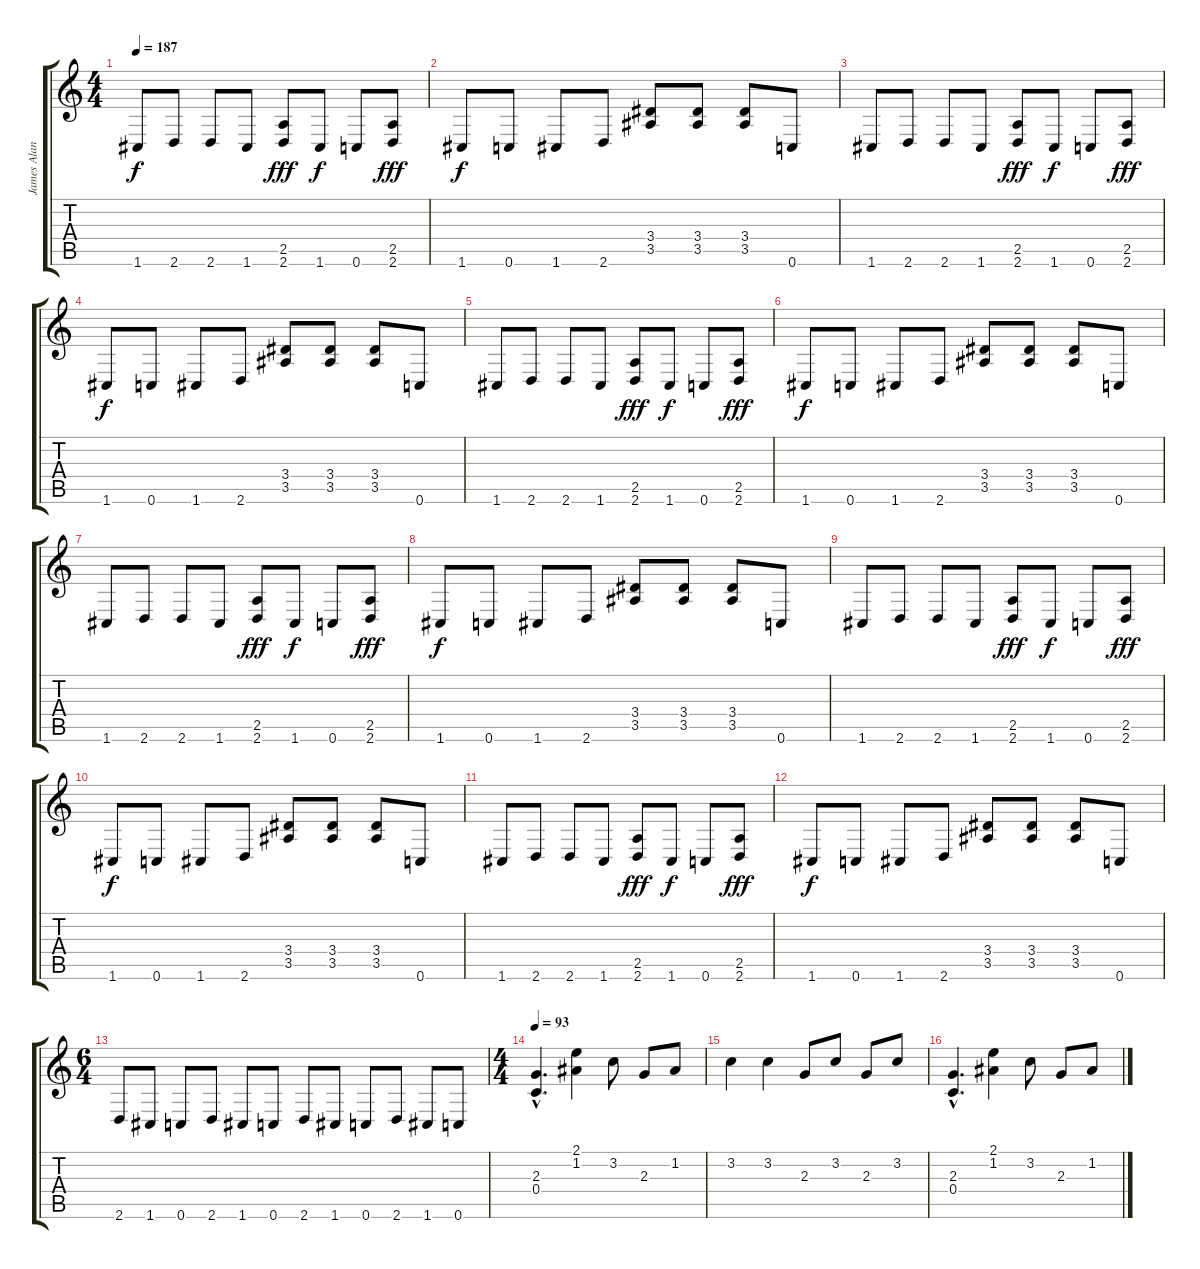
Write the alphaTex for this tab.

\track ("James Alan Hetfield" "James Alan") {instrument distortionguitar}
\staff {score tabs}
\tuning (D4 A3 F3 C3 G2 C2) {hide}
\ts (4 4)
\tempo 187
\clef g2
\ks c
1.6.8{dy f} 2.6.8 2.6.8 1.6.8 (2.5 2.6).8{dy fff} 1.6.8{dy f} 0.6.8 (2.5 2.6).8{dy fff} |
1.6.8{dy f} 0.6.8 1.6.8 2.6.8 (3.4 3.5).8 (3.4 3.5).8 (3.4 3.5).8 0.6.8 |
1.6.8 2.6.8 2.6.8 1.6.8 (2.5 2.6).8{dy fff} 1.6.8{dy f} 0.6.8 (2.5 2.6).8{dy fff} |
1.6.8{dy f} 0.6.8 1.6.8 2.6.8 (3.4 3.5).8 (3.4 3.5).8 (3.4 3.5).8 0.6.8 |
1.6.8 2.6.8 2.6.8 1.6.8 (2.5 2.6).8{dy fff} 1.6.8{dy f} 0.6.8 (2.5 2.6).8{dy fff} |
1.6.8{dy f} 0.6.8 1.6.8 2.6.8 (3.4 3.5).8 (3.4 3.5).8 (3.4 3.5).8 0.6.8 |
1.6.8 2.6.8 2.6.8 1.6.8 (2.5 2.6).8{dy fff} 1.6.8{dy f} 0.6.8 (2.5 2.6).8{dy fff} |
1.6.8{dy f} 0.6.8 1.6.8 2.6.8 (3.4 3.5).8 (3.4 3.5).8 (3.4 3.5).8 0.6.8 |
1.6.8 2.6.8 2.6.8 1.6.8 (2.5 2.6).8{dy fff} 1.6.8{dy f} 0.6.8 (2.5 2.6).8{dy fff} |
1.6.8{dy f} 0.6.8 1.6.8 2.6.8 (3.4 3.5).8 (3.4 3.5).8 (3.4 3.5).8 0.6.8 |
1.6.8 2.6.8 2.6.8 1.6.8 (2.5 2.6).8{dy fff} 1.6.8{dy f} 0.6.8 (2.5 2.6).8{dy fff} |
1.6.8{dy f} 0.6.8 1.6.8 2.6.8 (3.4 3.5).8 (3.4 3.5).8 (3.4 3.5).8 0.6.8 |
\ts (6 4)
2.6.8 1.6.8 0.6.8 2.6.8 1.6.8 0.6.8 2.6.8 1.6.8 0.6.8 2.6.8 1.6.8 0.6.8 |
\ts (4 4)
\tempo 93
(2.3{hac} 0.4{hac}).4{d volume 9 instrument electricguitarclean} (2.1 1.2).4 3.2.8 2.3.8 1.2.8 |
3.2.4 3.2.4 2.3.8 3.2.8 2.3.8 3.2.8 |
(2.3{hac} 0.4{hac}).4{d} (2.1 1.2).4 3.2.8 2.3.8 1.2.8
